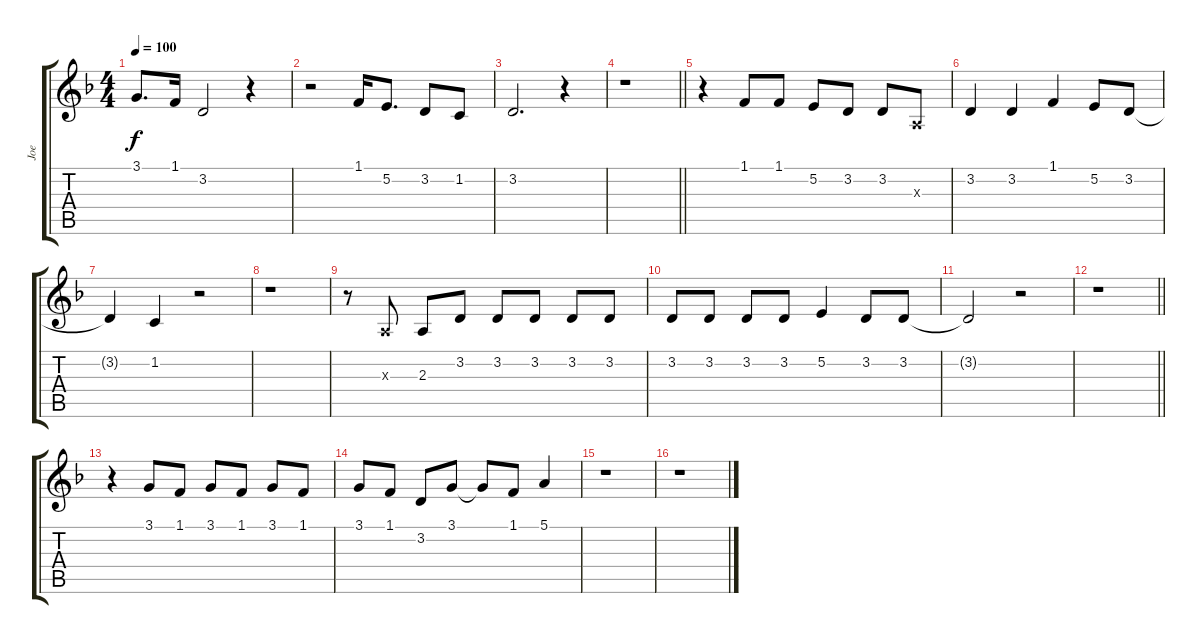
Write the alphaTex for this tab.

\track ("Joe" "Joe") {instrument lead1square}
\staff {score tabs}
\tuning (E4 B3 G3 D3 A2 E2) {hide}
\ts (4 4)
\tempo 100
\clef g2
\ks dminor
3.1.8{d dy f} 1.1.16 3.2.2 r.4 |
r.2 1.1.16 5.2.8{d} 3.2.8 1.2.8 |
3.2.2{d} r.4 |
\barLineRight lightlight
r.1 |
r.4 1.1.8 1.1.8 5.2.8 3.2.8 3.2.8 2.3{x}.8 |
3.2.4 3.2.4 1.1.4 5.2.8 3.2.8 |
3.2{t}.4 1.2.4 r.2 |
r.1 |
r.8 2.3{x}.8 2.3.8 3.2.8 3.2.8 3.2.8 3.2.8 3.2.8 |
3.2.8 3.2.8 3.2.8 3.2.8 5.2.4 3.2.8 3.2.8 |
3.2{t}.2 r.2 |
\barLineRight lightlight
r.1 |
r.4 3.1.8 1.1.8 3.1.8 1.1.8 3.1.8 1.1.8 |
3.1.8 1.1.8 3.2.8 3.1.8 3.1{t}.8 1.1.8 5.1.4 |
r.1 |
r.1
